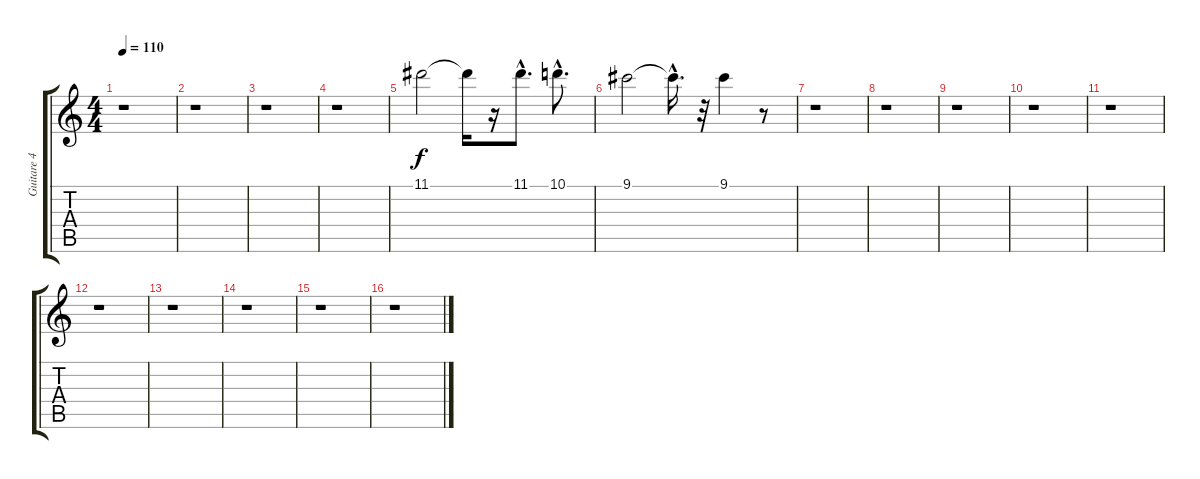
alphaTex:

\track ("Guitare 4" "Guitare 4") {instrument electricguitarclean}
\staff {score tabs}
\tuning (E4 B3 G3 D3 A2 E2) {hide}
\ts (4 4)
\tempo 110
\clef g2
\ks c
r.1{dy f} |
r.1 |
r.1 |
r.1 |
11.1.2 11.1{t}.16 r.16 11.1{hac}.8{d} 10.1{hac}.8{d} |
9.1.2 9.1{hac t}.16{d} r.32 9.1.4 r.8 |
r.1 |
r.1 |
r.1 |
r.1 |
r.1 |
r.1 |
r.1 |
r.1 |
r.1 |
r.1
